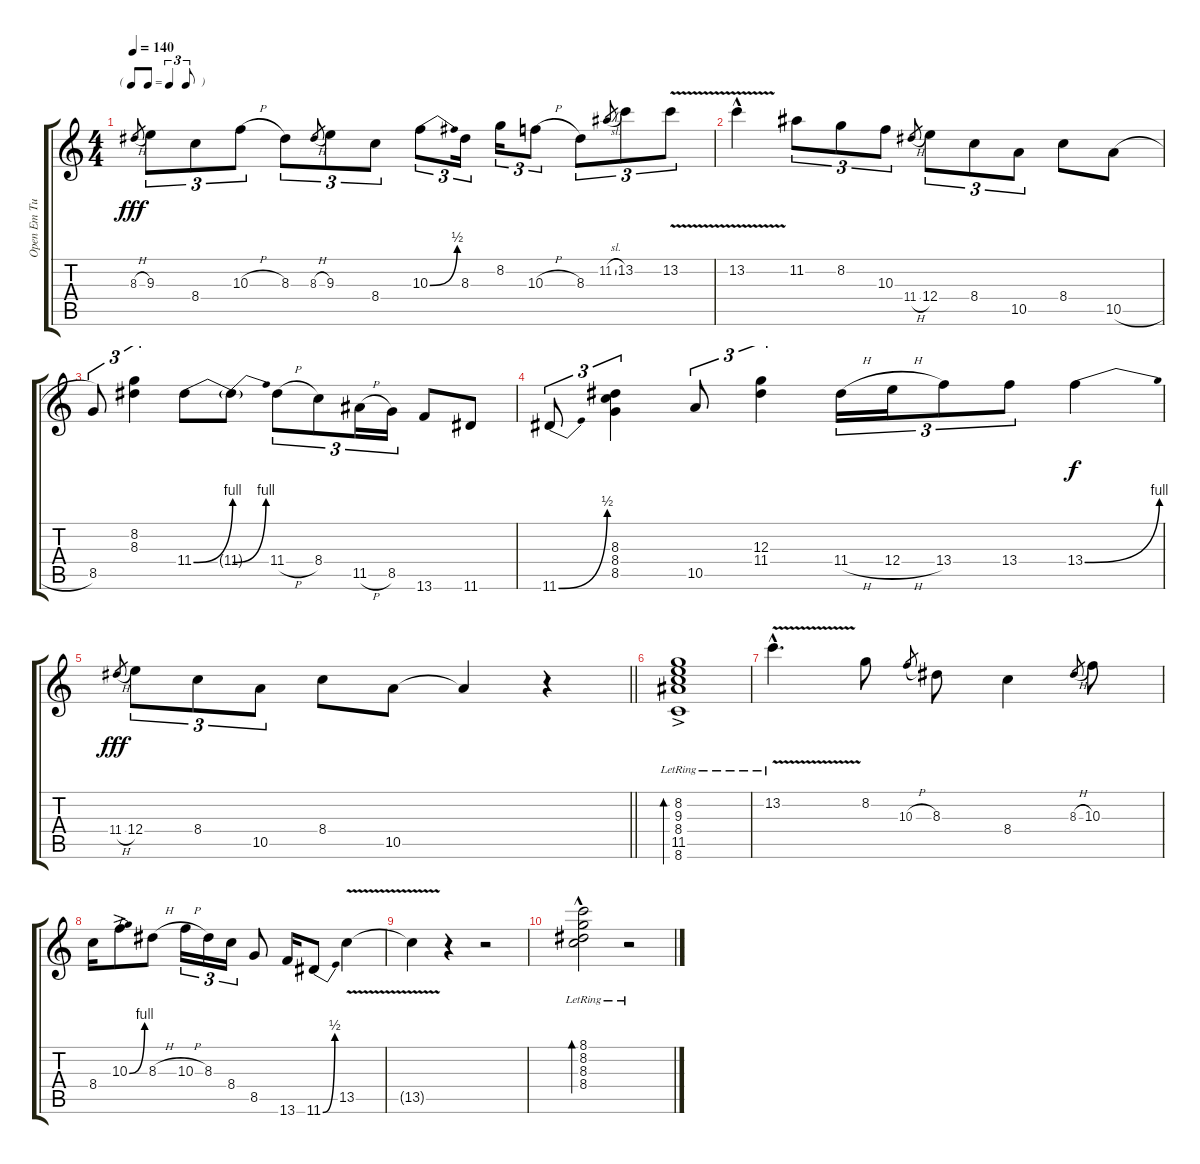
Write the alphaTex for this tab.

\track ("Open Em Tuning- Albert Collins" "Open Em Tu") {instrument acousticguitarsteel}
\staff {score tabs}
\tuning (E4 B3 G3 E3 B2 E2) {hide}
\ts (4 4)
\tf triplet8th
\tempo 140
\clef g2
\ks c
8.3{h}.8{gr dy fff} 9.3.8{tu (3 2)} 8.4.8{tu (3 2)} 10.3{h}.8{tu (3 2)} 8.3.8{tu (3 2)} 8.3{h}.8{gr} 9.3.8{tu (3 2)} 8.4.8{tu (3 2)} 10.3{be (bend 0 0 60 2)}.8{tu (3 2)} 8.3.16{tu (3 2) beam splitsecondary} 8.2.16{tu (3 2)} 10.3{h}.8{tu (3 2)} 8.3.8{tu (3 2)} 11.2{sl}.8{gr} 13.2.8{tu (3 2)} 13.2{v}.8{tu (3 2)} |
13.2{v hac}.4 11.2.8{tu (3 2)} 8.2.8{tu (3 2)} 10.3.8{tu (3 2)} 11.4{h}.8{gr} 12.4.8{tu (3 2)} 8.4.8{tu (3 2)} 10.5.8{tu (3 2)} 8.4.8 10.5{h}.8 |
8.5.8{tu (3 2)} (8.2 8.3).4{tu (3 2)} 11.4{be (bend 0 0 60 4)}.8 11.4{be (bend 0 0 60 4) t}.8 11.4{h}.8{tu (3 2)} 8.4.8{tu (3 2)} 11.5{h}.16{tu (3 2)} 8.5.16{tu (3 2)} 13.6.8 11.6.8 |
11.6{be (bend 0 0 60 2)}.8{tu (3 2)} (8.3 8.4 8.5).4{tu (3 2)} 10.5.8{tu (3 2)} (12.3 11.4).4{tu (3 2)} 11.4{h}.16{tu (3 2)} 12.4{h}.16{tu (3 2)} 13.4.8{tu (3 2)} 13.4.8{tu (3 2)} 13.4{be (bend 0 0 60 4)}.4{dy f} |
\barLineRight lightlight
11.4{h}.8{gr dy fff} 12.4.8{tu (3 2)} 8.4.8{tu (3 2)} 10.5.8{tu (3 2)} 8.4.8 10.5.8 10.5{t}.4 r.4 |
(8.2{ac lr} 9.3{ac lr} 8.4{ac lr} 11.5{ac lr} 8.6{ac lr}).1{bd 30} |
13.2{v hac lr}.4{d} 8.2.8 10.3{h}.8{gr} 8.3.8 8.4.4 8.3{h}.8{gr} 10.3.8 |
8.4.16 10.3{be (bend 0 0 60 4) ac}.8 8.3{h}.8 10.3{h}.16{tu (3 2)} 8.3.16{tu (3 2)} 8.4.16{tu (3 2)} 8.5.8 13.6.16 11.6{be (bend 0 0 60 2)}.8 13.5{v}.4 |
13.5{v t}.4 r.4 r.2 |
(8.1{hac lr} 8.2{hac lr} 8.3{hac lr} 8.4{hac lr}).2{bd 30} r.2
